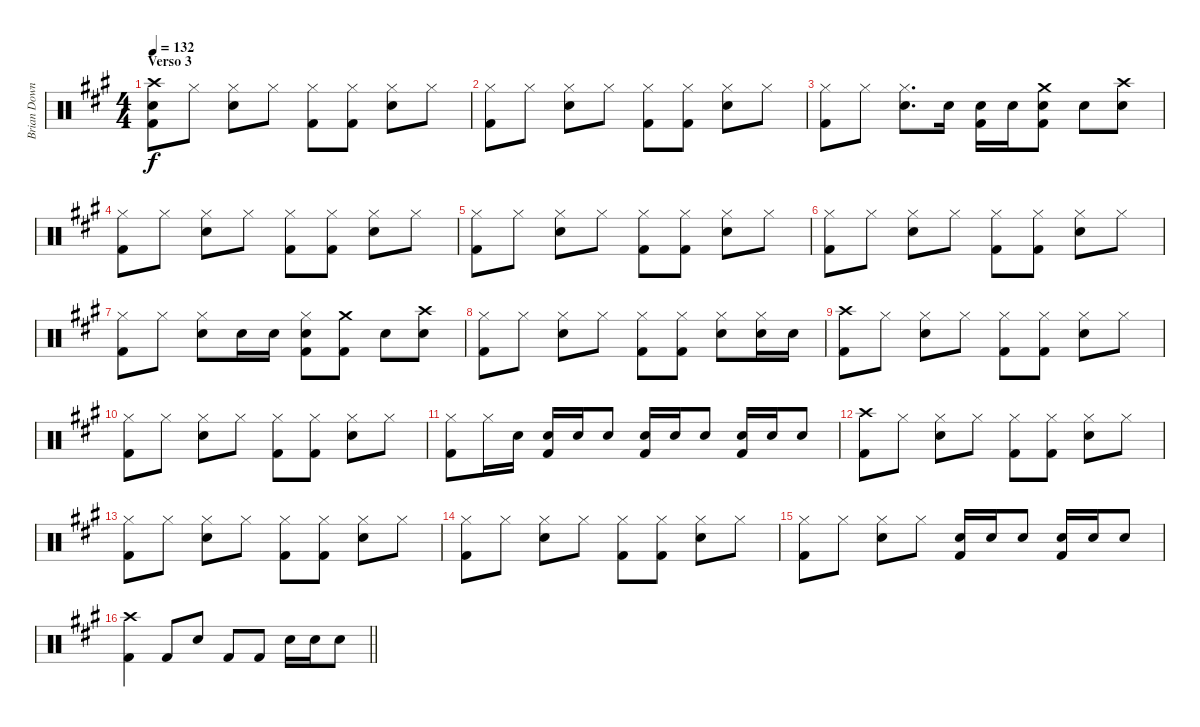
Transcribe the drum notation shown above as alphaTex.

\track ("Brian Downey" "Brian Down") {instrument percussion}
\staff {score}
\articulation defaults
\ts (4 4)
\section ("" "Verso 3")
\tempo 132
\clef neutral
\ks a
("Crash high (hit)" "Snare (hit) 2" "Kick (hit) 2").8{dy f} "Hi-Hat (closed)".8 ("Hi-Hat (closed)" "Snare (hit) 2").8 "Hi-Hat (closed)".8 ("Hi-Hat (closed)" "Kick (hit) 2").8 ("Hi-Hat (closed)" "Kick (hit) 2").8 ("Hi-Hat (closed)" "Snare (hit) 2").8 "Hi-Hat (closed)".8 |
("Hi-Hat (closed)" "Kick (hit) 2").8 "Hi-Hat (closed)".8 ("Hi-Hat (closed)" "Snare (hit) 2").8 "Hi-Hat (closed)".8 ("Hi-Hat (closed)" "Kick (hit) 2").8 ("Hi-Hat (closed)" "Kick (hit) 2").8 ("Hi-Hat (closed)" "Snare (hit) 2").8 "Hi-Hat (closed)".8 |
("Hi-Hat (closed)" "Kick (hit) 2").8 "Hi-Hat (closed)".8 ("Hi-Hat (closed)" "Snare (hit) 2").8{d} "Snare (hit) 2".16 ("Snare (hit) 2" "Kick (hit) 2").16 "Snare (hit) 2".16 ("Crash medium (hit)" "Snare (hit) 2" "Kick (hit) 2").8 "Snare (hit) 2".8 ("Crash high (hit)" "Snare (hit) 2").8 |
("Hi-Hat (closed)" "Kick (hit) 2").8 "Hi-Hat (closed)".8 ("Hi-Hat (closed)" "Snare (hit) 2").8 "Hi-Hat (closed)".8 ("Hi-Hat (closed)" "Kick (hit) 2").8 ("Hi-Hat (closed)" "Kick (hit) 2").8 ("Hi-Hat (closed)" "Snare (hit) 2").8 "Hi-Hat (closed)".8 |
("Hi-Hat (closed)" "Kick (hit) 2").8 "Hi-Hat (closed)".8 ("Hi-Hat (closed)" "Snare (hit) 2").8 "Hi-Hat (closed)".8 ("Hi-Hat (closed)" "Kick (hit) 2").8 ("Hi-Hat (closed)" "Kick (hit) 2").8 ("Hi-Hat (closed)" "Snare (hit) 2").8 "Hi-Hat (closed)".8 |
("Hi-Hat (closed)" "Kick (hit) 2").8 "Hi-Hat (closed)".8 ("Hi-Hat (closed)" "Snare (hit) 2").8 "Hi-Hat (closed)".8 ("Hi-Hat (closed)" "Kick (hit) 2").8 ("Hi-Hat (closed)" "Kick (hit) 2").8 ("Hi-Hat (closed)" "Snare (hit) 2").8 "Hi-Hat (closed)".8 |
("Hi-Hat (closed)" "Kick (hit) 2").8 "Hi-Hat (closed)".8 ("Hi-Hat (closed)" "Snare (hit) 2").8 "Snare (hit) 2".16 "Snare (hit) 2".16 ("Hi-Hat (closed)" "Snare (hit) 2" "Kick (hit) 2").8 ("Crash medium (hit)" "Kick (hit) 2").8 "Snare (hit) 2".8 ("Crash high (hit)" "Snare (hit) 2").8 |
("Hi-Hat (closed)" "Kick (hit) 2").8 "Hi-Hat (closed)".8 ("Hi-Hat (closed)" "Snare (hit) 2").8 "Hi-Hat (closed)".8 ("Hi-Hat (closed)" "Kick (hit) 2").8 ("Hi-Hat (closed)" "Kick (hit) 2").8 ("Hi-Hat (closed)" "Snare (hit) 2").8 ("Hi-Hat (closed)" "Snare (hit) 2").16 "Snare (hit) 2".16 |
("Crash high (hit)" "Kick (hit) 2").8 "Hi-Hat (closed)".8 ("Hi-Hat (closed)" "Snare (hit) 2").8 "Hi-Hat (closed)".8 ("Hi-Hat (closed)" "Kick (hit) 2").8 ("Hi-Hat (closed)" "Kick (hit) 2").8 ("Hi-Hat (closed)" "Snare (hit) 2").8 "Hi-Hat (closed)".8 |
("Hi-Hat (closed)" "Kick (hit) 2").8 "Hi-Hat (closed)".8 ("Hi-Hat (closed)" "Snare (hit) 2").8 "Hi-Hat (closed)".8 ("Hi-Hat (closed)" "Kick (hit) 2").8 ("Hi-Hat (closed)" "Kick (hit) 2").8 ("Hi-Hat (closed)" "Snare (hit) 2").8 "Hi-Hat (closed)".8 |
("Hi-Hat (closed)" "Kick (hit) 2").8 "Hi-Hat (closed)".16 "Snare (hit) 2".16 ("Snare (hit) 2" "Kick (hit) 2").16 "Snare (hit) 2".16 "Snare (hit) 2".8 ("Snare (hit) 2" "Kick (hit) 2").16 "Snare (hit) 2".16 "Snare (hit) 2".8 ("Snare (hit) 2" "Kick (hit) 2").16 "Snare (hit) 2".16 "Snare (hit) 2".8 |
("Crash high (hit)" "Kick (hit) 2").8 "Hi-Hat (closed)".8 ("Hi-Hat (closed)" "Snare (hit) 2").8 "Hi-Hat (closed)".8 ("Hi-Hat (closed)" "Kick (hit) 2").8 ("Hi-Hat (closed)" "Kick (hit) 2").8 ("Hi-Hat (closed)" "Snare (hit) 2").8 "Hi-Hat (closed)".8 |
("Hi-Hat (closed)" "Kick (hit) 2").8 "Hi-Hat (closed)".8 ("Hi-Hat (closed)" "Snare (hit) 2").8 "Hi-Hat (closed)".8 ("Hi-Hat (closed)" "Kick (hit) 2").8 ("Hi-Hat (closed)" "Kick (hit) 2").8 ("Hi-Hat (closed)" "Snare (hit) 2").8 "Hi-Hat (closed)".8 |
("Hi-Hat (closed)" "Kick (hit) 2").8 "Hi-Hat (closed)".8 ("Hi-Hat (closed)" "Snare (hit) 2").8 "Hi-Hat (closed)".8 ("Hi-Hat (closed)" "Kick (hit) 2").8 ("Hi-Hat (closed)" "Kick (hit) 2").8 ("Hi-Hat (closed)" "Snare (hit) 2").8 "Hi-Hat (closed)".8 |
("Hi-Hat (closed)" "Kick (hit) 2").8 "Hi-Hat (closed)".8 ("Hi-Hat (closed)" "Snare (hit) 2").8 "Hi-Hat (closed)".8 ("Snare (hit) 2" "Kick (hit) 2").16 "Snare (hit) 2".16 "Snare (hit) 2".8 ("Snare (hit) 2" "Kick (hit) 2").16 "Snare (hit) 2".16 "Snare (hit) 2".8 |
\barLineRight lightlight
("Crash high (hit)" "Kick (hit) 2").4 "Kick (hit) 2".8 "Snare (hit) 2".8 "Kick (hit) 2".8 "Kick (hit) 2".8 "Snare (hit) 2".16 "Snare (hit) 2".16 "Snare (hit) 2".8
